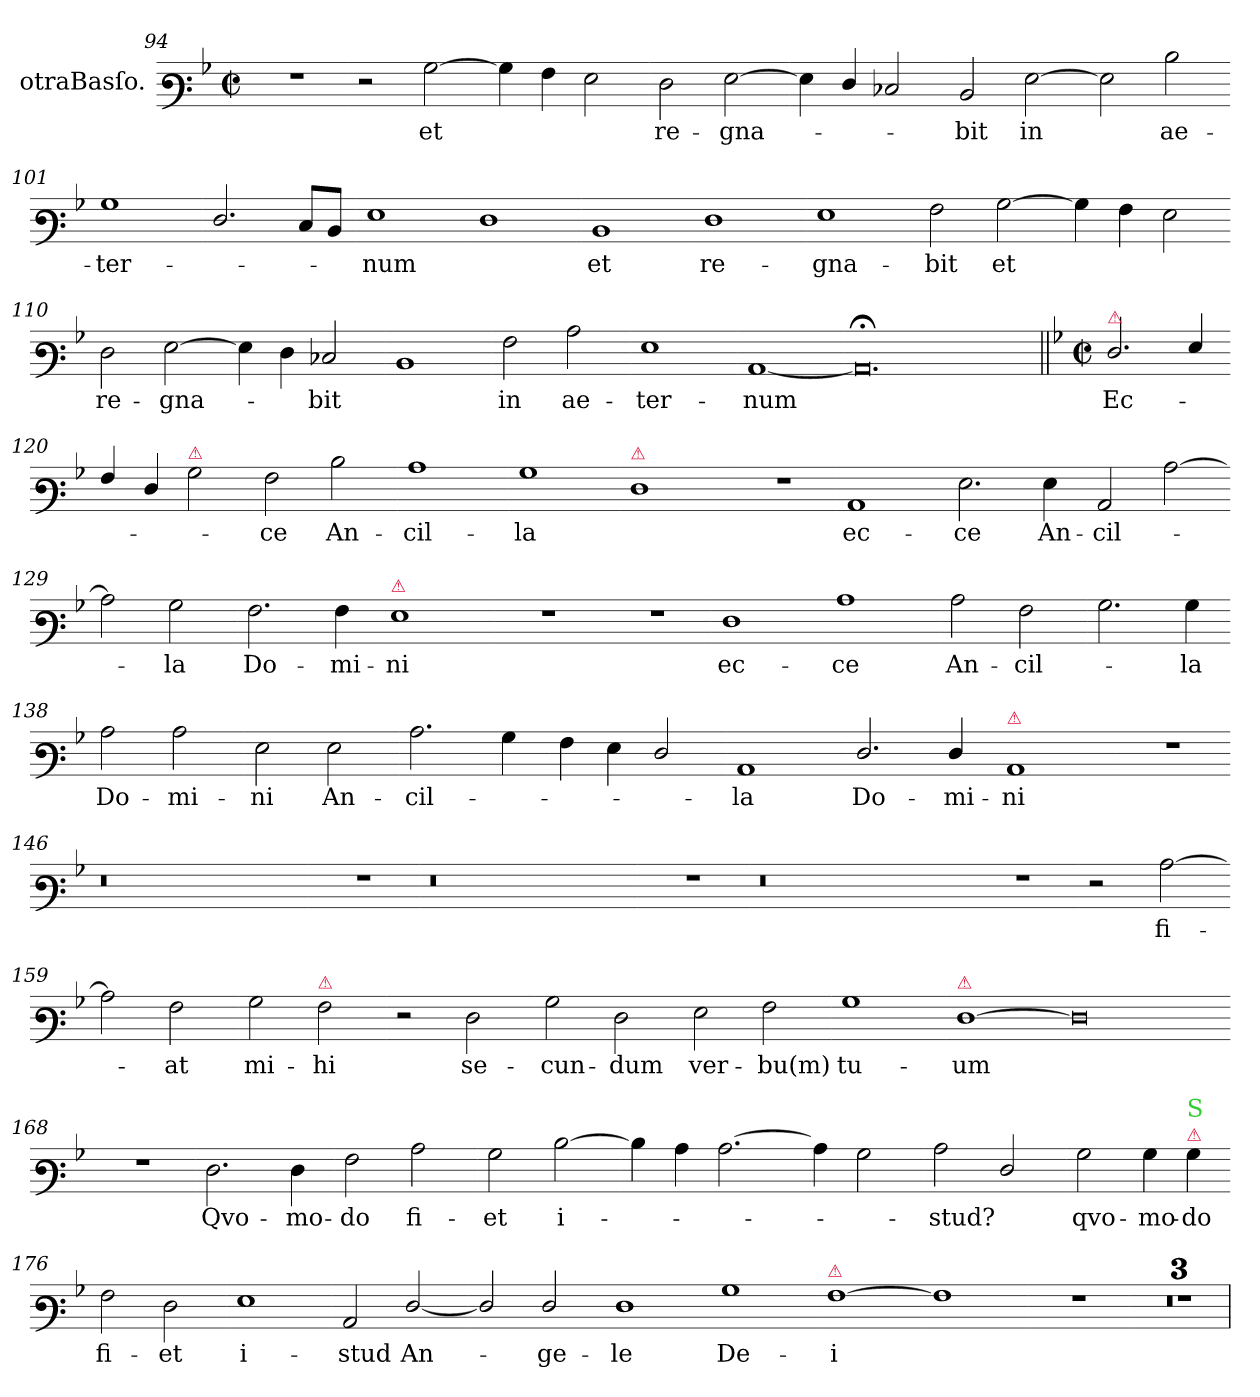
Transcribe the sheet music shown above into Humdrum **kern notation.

**kern	**text
*part1	*part1
*staff1	*staff1
*I"otraBasſo.	*
*clefF3	*
*k[b-]	*
*F:	*
*M2/2	*
*met(c|)	*
=94-	=94-
1r	.
=95-	=95-
2r	.
[2B-\	et
=96-	=96-
4B-\]	.
4A\	.
2G\	.
=97-	=97-
2F\	re-
[2G\	-gna-
=98-	=98-
4G\]	.
4F/	.
2E-X/	.
=99-	=99-
2D/	-bit
[2G\	in
=100-	=100-
2G\]	.
2d\	ae-
=101-	=101-
1B-	-ter-
=102-	=102-
2.F/	.
8E-/L	.
8D/J	.
=103-	=103-
1G	-num
=104-	=104-
1F	.
=105-	=105-
1D	et
=106-	=106-
1F	re-
=107-	=107-
1G	-gna-
=108-	=108-
2A\	-bit
[2B-\	et
=109-	=109-
4B-\]	.
4A\	.
2G\	.
=110-	=110-
2F\	re-
[2G\	-gna-
=111-	=111-
4G\]	.
4F\	.
2E-X/	-bit
=112-	=112-
1D	.
=113-	=113-
2A\	in
2c\	ae-
=114-	=114-
1G	-ter-
=115-	=115-
[1C	-num
=116-	=116-
0.C;<]	.
=119||	=119||
*k[b-]	*
*M2/2	*
*met(c|)	*
!LO:TX:a:color=crimson:t=⚠	!
2.F/	Ec-
4G/	.
=120-	=120-
4A/	.
4F/	.
!LO:TX:a:color=crimson:t=⚠	!
2B-\	.
=121-	=121-
2A\	-ce
2d\	An-
=122-	=122-
1c	-cil-
=123-	=123-
1B-	-la
=124-	=124-
!LO:TX:a:color=crimson:t=⚠	!
1F	.
=125-	=125-
1r	.
=126-	=126-
1C	ec-
=127-	=127-
2.G\	-ce
4G\	An-
=128-	=128-
2C/	-cil-
[2c\	.
=129-	=129-
2c\]	.
2B-\	-la
=130-	=130-
2.A\	Do-
4A\	-mi-
=131-	=131-
!LO:TX:a:color=crimson:t=⚠	!
1G	-ni
=132-	=132-
1r	.
=133-	=133-
1r	.
=134-	=134-
!	!LO:LY:i
1F	ec-
=135-	=135-
!	!LO:LY:i
1c	-ce
=136-	=136-
!	!LO:LY:i
2c\	An-
!	!LO:LY:i
2A\	-cil-
=137-	=137-
2.B-\	.
!	!LO:LY:i
4B-\	-la
=138-	=138-
!	!LO:LY:i
2c\	Do-
!	!LO:LY:i
2c\	-mi-
=139-	=139-
!	!LO:LY:i
2G\	-ni
2G\	An-
=140-	=140-
2.c\	-cil-
4B-\	.
=141-	=141-
4A\	.
4G\	.
2F/	.
=142-	=142-
1C	-la
=143-	=143-
2.F/	Do-
4F/	-mi-
=144-	=144-
!LO:TX:a:color=crimson:t=⚠	!
1C	-ni
=145-	=145-
1r	.
=146-	=146-
0.r	.
=149-	=149-
1r	.
=150-	=150-
0.r	.
=153-	=153-
1r	.
=154-	=154-
0.r	.
=157-	=157-
1r	.
=158-	=158-
2r	.
[2c\	fi-
=159-	=159-
2c\]	.
2A\	-at
=160-	=160-
2B-\	mi-
!LO:TX:a:color=crimson:t=⚠	!
2A\	-hi
=161-	=161-
2r	.
2F\	se-
=162-	=162-
2B-\	-cun-
2F\	-dum
=163-	=163-
2G\	ver-
2A\	-bu(m)
=164-	=164-
1B-	tu-
=165-	=165-
!LO:TX:a:color=crimson:t=⚠	!
[1F	-um
=166-	=166-
0F]	.
=168-	=168-
1r	.
=169-	=169-
2.F\	Qvo-
4F\	-mo-
=170-	=170-
2A\	-do
2c\	fi-
=171-	=171-
2B-\	-et
[2d\	i-
=172-	=172-
4d\]	.
4c\	.
[2.c\	.
=173-	=173-
4c\]	.
2B-\	.
=174-	=174-
2c\	-stud?
2F/	.
=175-	=175-
2B-\	qvo-
4B-\	-mo-
!LO:TX:a:color=crimson:t=⚠	!
!LO:TX:a:color=limegreen:t=S	!
4B-\	-do
=176-	=176-
2A\	fi-
2F\	-et
=177-	=177-
1G	i-
=178-	=178-
2C/	-stud
[2F/	An-
=179-	=179-
2F/]	.
2F/	-ge-
=180-	=180-
1F	-le
=181-	=181-
1B-	De-
=182-	=182-
!LO:TX:a:color=crimson:t=⚠	!
[1A	-i
=183-	=183-
1A]	.
=184-	=184-
1r	.
=185-	=185-
1r	.
=186	=186
1r	.
=187	=187
1r	.
=	=
*-	*-
